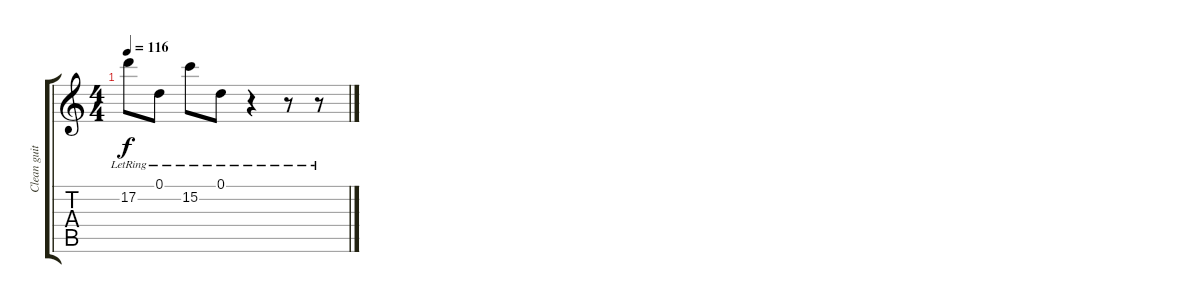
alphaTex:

\track ("Clean guitar 2" "Clean guit") {instrument electricguitarjazz}
\staff {score tabs}
\tuning (D4 A3 F3 C3 G2 C2) {hide}
\ts (4 4)
\tempo 116
\clef g2
\ks c
17.2{lr}.8{dy f} 0.1{lr}.8 15.2{lr}.8 0.1{lr}.8 r.4 r.8 r.8
